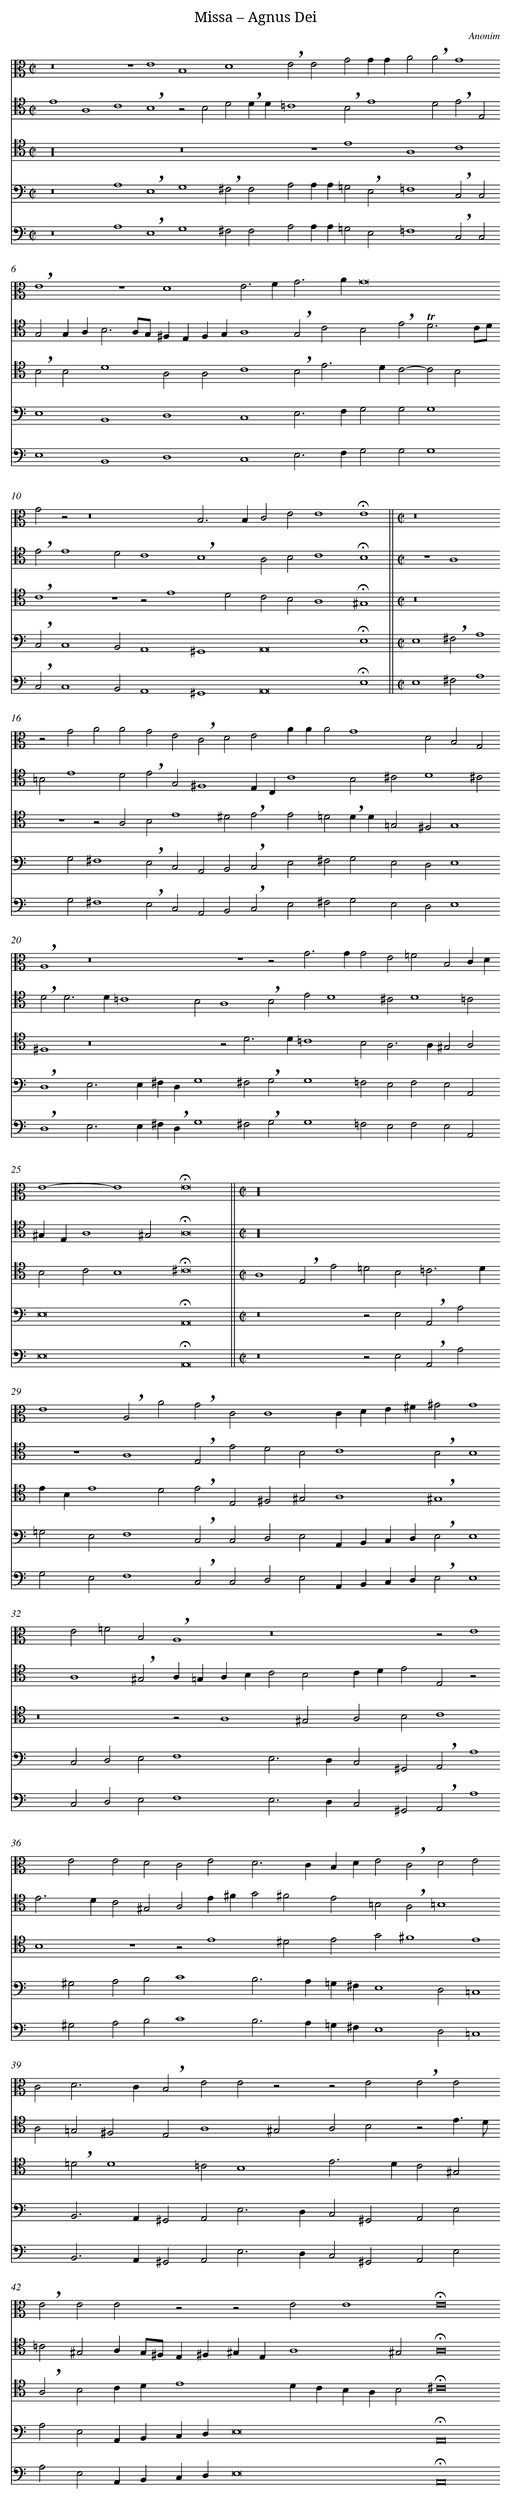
X:1
T: Missa – Agnus Dei
C: Anonim
L: 1/4
M: C|
V: 1 clef=alto
V: 2 clef=tenor
V: 3 clef=tenor
V: 4 clef=tenor
V: 5 clef=bass
V: 6 clef=bass
K: C
[V:1] z8 [|]
[V:2] E4A,4 [|]
[V:3] x8 [|]
[V:4] z16 [|]
[V:5] z8 [|]
[V:6] z8 [|]
[V:1] z4E4 [|]
[V:2] C4!breath!B,4 [|]
[V:3] x8 [|]
[V:4]  [|]
[V:5] A,4!breath!E,4 [|]
[V:6] A,4!breath!E,4 [|]
[V:1] B,4D4 [|]
[V:2] z2B,2D2!breath!DD [|]
[V:3] x8 [|]
[V:4] z8 [|]
[V:5] G,4!breath!^F,2F,2 [|]
[V:6] G,4^F,2F,2 [|]
[V:1] !breath!E2E2G2GG [|]
[V:2] =C4!breath!B,2E4 [|]
[V:3] x8 [|]
[V:4] z4E4 [|]
[V:5] A,2A,A,=G,2!breath!E,2 [|]
[V:6] A,2A,A,=G,2E,2 [|]
[V:1] A2!breath!A2G4 [|]
[V:2] D2!breath!E2E,2 [|]
[V:3] x8 [|]
[V:4] A,4C4 [|]
[V:5] =F,4!breath!C,2C,2 [|]
[V:6] =F,4!breath!C,2C,2 [|]
[V:1] !breath!E4z4 [|]
[V:2] G,2G,A,2<B,2A,/G,/ [|]
[V:3] x8 [|]
[V:4] !breath!B,2B,2D4 [|]
[V:5] E,4B,,4 [|]
[V:6] E,4B,,4 [|]
[V:1] D4E3F [|]
[V:2] ^F,E,F,G,A,4 [|]
[V:3] x8 [|]
[V:4] A,2A,2C4 [|]
[V:5] D,4C,4 [|]
[V:6] D,4C,4 [|]
[V:1] G2>A2G8 [|]
[V:2] !breath!G,2C2B,2!breath!E2 [|]
[V:3] x8 [|]
[V:4] !breath!B,2E2>D2C2- [|]
[V:5] E,2>F,2G,2G,2 [|]
[V:6] E,2>F,2G,2G,2 [|]
[V:1] G2z2 [|]
[V:2] !trill!D3C/D/!breath!E2E4 [|]
[V:3] x8 [|]
[V:4] C2B,2!breath!C4 [|]
[V:5] G,4!breath!C,2C,4 [|]
[V:6] G,4!breath!C,2C,4 [|]
[V:1] z8 [|]
[V:2] D2C4 [|]
[V:3] x8 [|]
[V:4] z4z2E4 [|]
[V:5] B,,2A,,4 [|]
[V:6] B,,2A,,4 [|]
[V:1] B,2>B,2C2E2 [|]
[V:2] !breath!B,4A,2B,2 [|]
[V:3] x8 [|]
[V:4] D2C2B,2 [|]
[V:5] ^G,,4A,,8 [|]
[V:6] ^G,,4A,,8 [|]
[V:1] E4!fermata!E4 ||
[V:2] C4!fermata!B,4 ||
[V:3] x8 ||
[V:4] A,4!fermata!^G,4 ||
[V:5] !fermata!E,4 ||
[V:6] !fermata!E,4 ||
[V:1] [M:C|]z8 [|]
[V:2] [M:C|]z4A,4 [|]
[V:3] [M:C|]x8 [|]
[V:4] [M:C|]z8 [|]
[V:5] [M:C|]E,4!breath!^F,2A,4 [|]
[V:6] [M:C|]E,4^F,2A,4 [|]
[V:1] z2G2A2A2 [|]
[V:2] =B,2E4D2 [|]
[V:3] x8 [|]
[V:4] z4z2A,2 [|]
[V:5] G,2^F,4 [|]
[V:6] G,2^F,4 [|]
[V:1] G2E2!breath!C2D2 [|]
[V:2] !breath!E2G,2^F,4 [|]
[V:3] x8 [|]
[V:4] B,2E4^D2 [|]
[V:5] !breath!E,2C,2A,,2B,,2 [|]
[V:6] !breath!E,2C,2A,,2B,,2 [|]
[V:1] E2AAA2G4 [|]
[V:2] E,C,C4B,2 [|]
[V:3] x8 [|]
[V:4] !breath!E2E2=D2!breath!DD [|]
[V:5] !breath!C,2E,2^F,2G,2 [|]
[V:6] !breath!C,2E,2^F,2G,2 [|]
[V:1] D2B,2G,2 [|]
[V:2] ^C2D4^C2 [|]
[V:3] x8 [|]
[V:4] =G,2^F,2G,4 [|]
[V:5] E,2D,2E,4 [|]
[V:6] E,2D,2E,4 [|]
[V:1] !breath!A,4z8 [|]
[V:2] !breath!D2D2>D2=C4 [|]
[V:3] x8 [|]
[V:4] ^F,4z8 [|]
[V:5] !breath!D,4E,3E, [|]
[V:6] !breath!D,4E,3E, [|]
[V:1] z4 [|]
[V:2] B,2A,4 [|]
[V:3] x8 [|]
[V:4] z2D3 [|]
[V:5] ^F,D,G,4^F,2 [|]
[V:6] ^F,!breath!D,G,4^F,2 [|]
[V:1] z2G2>G2G2 [|]
[V:2] !breath!B,2E2D4 [|]
[V:3] x8 [|]
[V:4] D=C4B,2 [|]
[V:5] !breath!G,2G,4=F,2 [|]
[V:6] !breath!G,2G,4=F,2 [|]
[V:1] E2=F2B,2CD [|]
[V:2] ^C2D4=C2 [|]
[V:3] x8 [|]
[V:4] A,2>A,2^G,2A,2 [|]
[V:5] E,2F,2E,2A,,2 [|]
[V:6] E,2F,2E,2A,,2 [|]
[V:1] E4-E4 [|]
[V:2] ^G,E,A,4^G,2 [|]
[V:3] x8 [|]
[V:4] B,2C2B,4 [|]
[V:5] E,8 [|]
[V:6] E,8 [|]
[V:1] !fermata!E8 ||
[V:2] !fermata!A,8 ||
[V:3] x8 ||
[V:4] !fermata!^C8 ||
[V:5] !fermata!A,,8 ||
[V:6] !fermata!A,,8 ||
[V:1] [M:C|]z16 [|]
[V:2] [M:C|]z16 [|]
[V:3] [M:C|]x8 [|]
[V:4] [M:C|]A,4!breath!E,2E2 [|]
[V:5] [M:C|]z8 [|]
[V:6] [M:C|]z8 [|]
[V:1]  [|]
[V:2]  [|]
[V:3] x8 [|]
[V:4] =D2B,2=C3D [|]
[V:5] z2E,2!breath!A,,2A,2 [|]
[V:6] z2E,2!breath!A,,2A,2 [|]
[V:1] E4!breath!A,2A2 [|]
[V:2] z4A,4 [|]
[V:3] x8 [|]
[V:4] EB,E4D2 [|]
[V:5] =G,2E,2F,4 [|]
[V:6] G,2E,2F,4 [|]
[V:1] !breath!G2C2C4 [|]
[V:2] !breath!E,2E2D2B,2 [|]
[V:3] x8 [|]
[V:4] !breath!E2E,2^F,2^G,2 [|]
[V:5] !breath!C,2C,2D,2E,2 [|]
[V:6] !breath!C,2C,2D,2E,2 [|]
[V:1] CDE^F^G2G4 [|]
[V:2] C4!breath!B,2B,4 [|]
[V:3] x8 [|]
[V:4] A,4!breath!^G,4 [|]
[V:5] A,,B,,C,D,!breath!E,2E,4 [|]
[V:6] A,,B,,C,D,!breath!E,2E,4 [|]
[V:1] E2=F2B,2 [|]
[V:2] A,4!breath!^G,2 [|]
[V:3] x8 [|]
[V:4] z8 [|]
[V:5] C,2D,2E,2 [|]
[V:6] C,2D,2E,2 [|]
[V:1] !breath!A,4z8 [|]
[V:2] A,=G,A,B,C2B,2 [|]
[V:3] x8 [|]
[V:4] z2A,4^G,2 [|]
[V:5] F,4E,3D, [|]
[V:6] F,4E,3D, [|]
[V:1] z2E4 [|]
[V:2] CDE2E,2z2 [|]
[V:3] x8 [|]
[V:4] A,2B,2C4 [|]
[V:5] C,2^G,,2!breath!A,,2A,4 [|]
[V:6] C,2^G,,2!breath!A,,2A,4 [|]
[V:1] E2E2D2 [|]
[V:2] E2>D2C2^G,2 [|]
[V:3] x8 [|]
[V:4] B,4z4 [|]
[V:5] ^G,2A,2B,2 [|]
[V:6] ^G,2A,2B,2 [|]
[V:1] C2E2D3C [|]
[V:2] A,2E^FG2^F2 [|]
[V:3] x8 [|]
[V:4] z2E4^D2 [|]
[V:5] C4B,3A, [|]
[V:6] C4B,3A, [|]
[V:1] B,DE2!breath!C2D2 [|]
[V:2] E2=B,2!breath!A,2=B,4 [|]
[V:3] x8 [|]
[V:4] E2G2^F4 [|]
[V:5] =G,^F,E,4D,2 [|]
[V:6] =G,^F,E,4D,2 [|]
[V:1] E2C2D3C [|]
[V:2] A,2=G,2^F,2 [|]
[V:3] x8 [|]
[V:4] E4!breath!=D2D4 [|]
[V:5] =C,4B,,3A,, [|]
[V:6] =C,4B,,3A,, [|]
[V:1] !breath!B,2E2E2z2 [|]
[V:2] E,2A,4^G,2 [|]
[V:3] x8 [|]
[V:4] =C2B,4 [|]
[V:5] ^G,,2A,,2E,3D, [|]
[V:6] ^G,,2A,,2E,3D, [|]
[V:1] z2E2!breath!E2E2 [|]
[V:2] A,2B,2z2E3/D/ [|]
[V:3] x8 [|]
[V:4] E2>D2C2^G,2 [|]
[V:5] C,2^G,,2A,,2E,2 [|]
[V:6] C,2^G,,2A,,2E,2 [|]
[V:1] !breath!E2E2E2z2 [|]
[V:2] =C2^G,2A,G,/^F,/E,^F, [|]
[V:3] x8 [|]
[V:4] !breath!A,2B,2CDE4 [|]
[V:5] A,2E,2A,,B,,C,D, [|]
[V:6] A,2E,2A,,B,,C,D, [|]
[V:1] z2E2E4 [|]
[V:2] ^G,E,A,4^G,2 [|]
[V:3] x8 [|]
[V:4] DCB,A,B,2 [|]
[V:5] E,8 [|]
[V:6] E,8 [|]
[V:1] !fermata!E8 [|]
[V:2] !fermata!A,8 [|]
[V:3] x8 [|]
[V:4] !fermata!^C8 [|]
[V:5] !fermata!A,,8 [|]
[V:6] !fermata!A,,8 [|]
